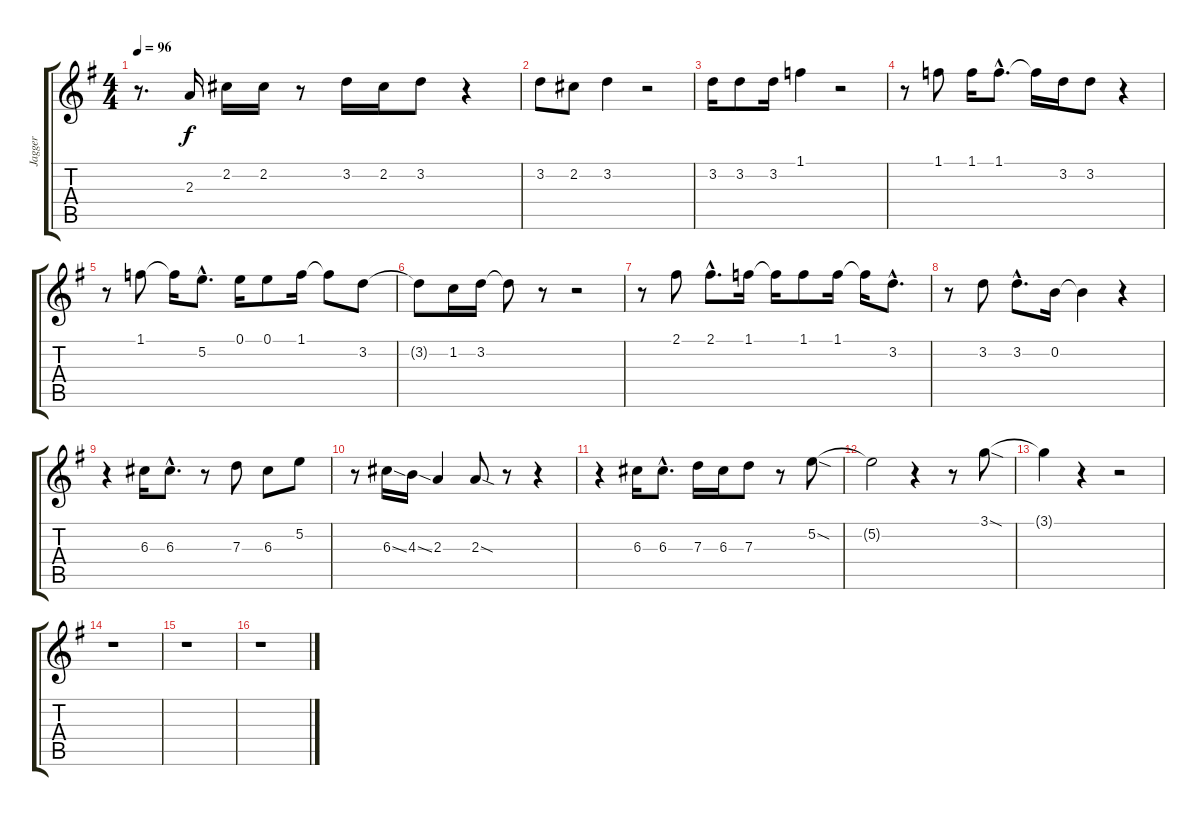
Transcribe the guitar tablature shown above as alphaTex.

\track ("Jagger" "Jagger") {instrument sopranosax}
\staff {score tabs}
\tuning (E5 B4 G4 D4 A3 E3) {hide}
\ts (4 4)
\tempo 96
\clef g2
\ks g
r.8{d dy f} 2.3.16 2.2.16 2.2.16 r.8 3.2.16 2.2.16 3.2.8 r.4 |
3.2.8 2.2.8 3.2.4 r.2 |
3.2.16 3.2.8 3.2.16 1.1.4 r.2 |
r.8 1.1.8 1.1.16 1.1{hac}.8{d} 1.1{t}.16 3.2.16 3.2.8 r.4 |
r.8 1.1.8 1.1{t}.16 5.2{hac}.8{d} 0.1.16 0.1.8 1.1.16 1.1{t}.8 3.2.8 |
3.2{t}.8 1.2.16 3.2.16 3.2{t}.8 r.8 r.2 |
r.8 2.1.8 2.1{hac}.8{d} 1.1.16 1.1{t}.16 1.1.8 1.1.16 1.1{t}.16 3.2{hac}.8{d} |
r.8 3.2.8 3.2{hac}.8{d} 0.2.16 0.2{t}.4 r.4 |
r.4 6.3.16 6.3{hac}.8{d} r.8 7.3.8 6.3.8 5.2.8 |
r.8 6.3{ss}.16 4.3{ss}.16 2.3.4 2.3{sod}.8 r.8 r.4 |
r.4 6.3.16 6.3{hac}.8{d} 7.3.16 6.3.16 7.3.8 r.8 5.2{sod}.8 |
5.2{t}.2 r.4 r.8 3.1{sod}.8 |
3.1{t}.4 r.4 r.2 |
r.1 |
r.1 |
r.1
